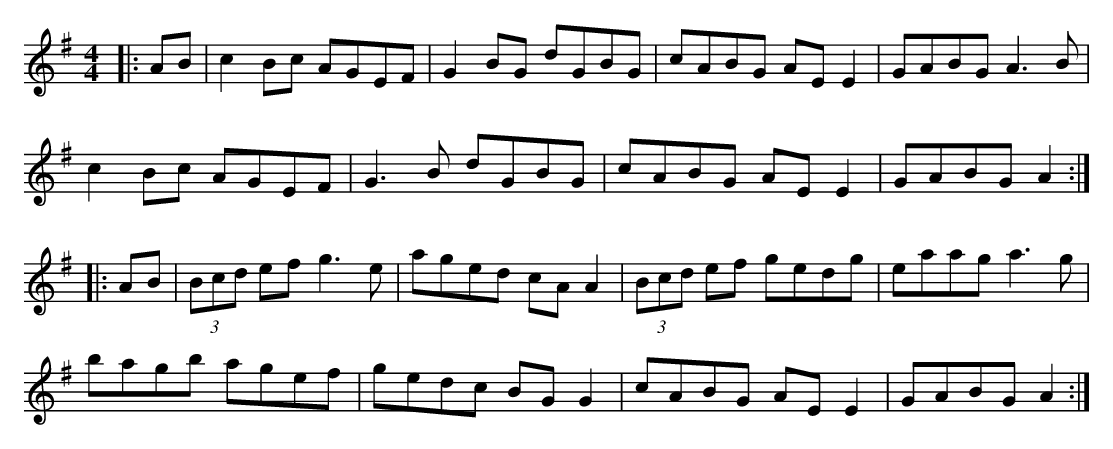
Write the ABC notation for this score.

X:1
M:4/4
K:Ador
|:AB|c2 Bc AGEF|G2 BG dGBG|cABG AE E2|GABG A3B|
c2 Bc AGEF|G3B dGBG|cABG AE E2|GABG A2 :|
|:AB|(3Bcd ef g3e|aged cA A2|(3Bcd ef gedg|eaag a3g|
bagb agef|gedc BG G2|cABG AE E2|GABG A2:|
